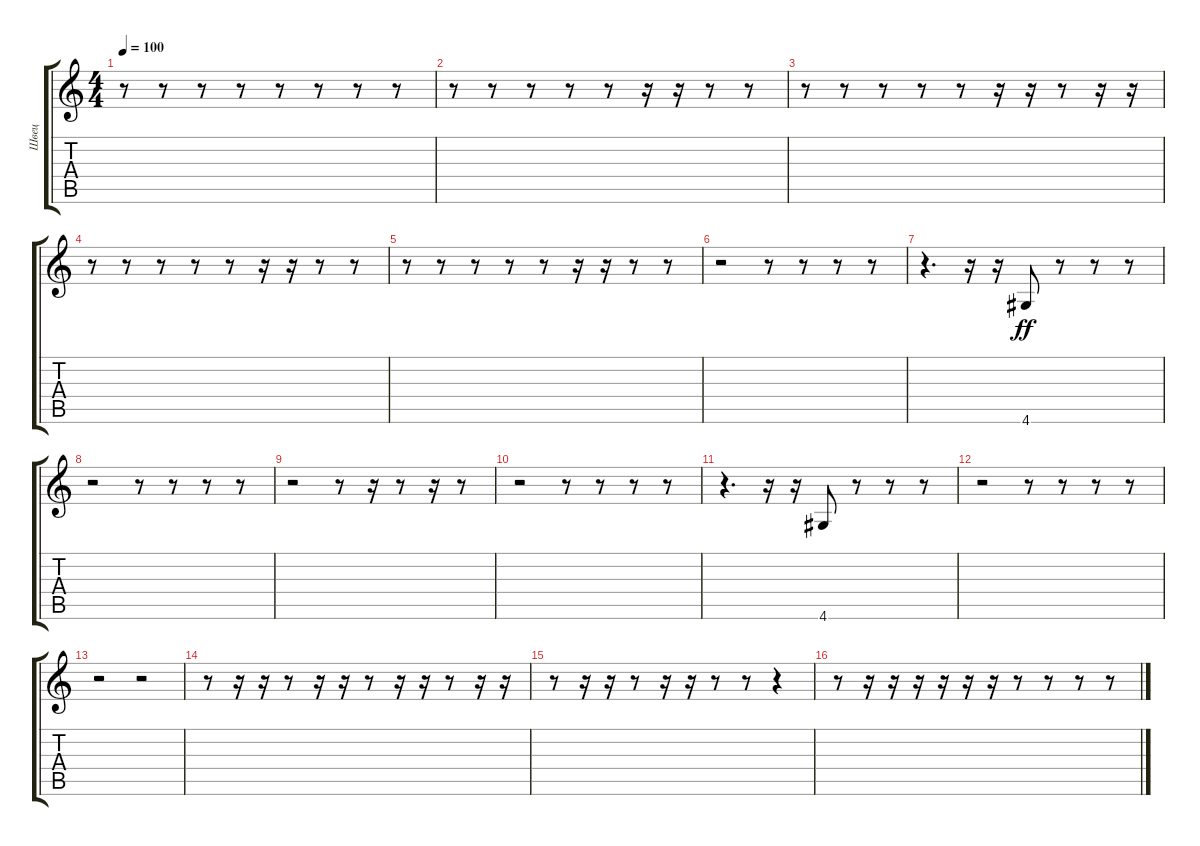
\track ("Швец" "Швец") {instrument electricbasspick}
\staff {score tabs}
\tuning (E4 B3 G3 D3 A2 E2) {hide}
\ts (4 4)
\tempo 100
\clef g2
\ks c
r.8{dy ff} r.8 r.8 r.8 r.8 r.8 r.8 r.8 |
r.8 r.8 r.8 r.8 r.8 r.16 r.16 r.8 r.8 |
r.8 r.8 r.8 r.8 r.8 r.16 r.16 r.8 r.16 r.16 |
r.8 r.8 r.8 r.8 r.8 r.16 r.16 r.8 r.8 |
r.8 r.8 r.8 r.8 r.8 r.16 r.16 r.8 r.8 |
r.2 r.8 r.8 r.8 r.8 |
r.4{d} r.16 r.16 4.6.8 r.8 r.8 r.8 |
r.2 r.8 r.8 r.8 r.8 |
r.2 r.8 r.16 r.8 r.16 r.8 |
r.2 r.8 r.8 r.8 r.8 |
r.4{d} r.16 r.16 4.6.8 r.8 r.8 r.8 |
r.2 r.8 r.8 r.8 r.8 |
r.2 r.2 |
r.8 r.16 r.16 r.8 r.16 r.16 r.8 r.16 r.16 r.8 r.16 r.16 |
r.8 r.16 r.16 r.8 r.16 r.16 r.8 r.8 r.4 |
r.8 r.16 r.16 r.16 r.16 r.16 r.16 r.8 r.8 r.8 r.8
